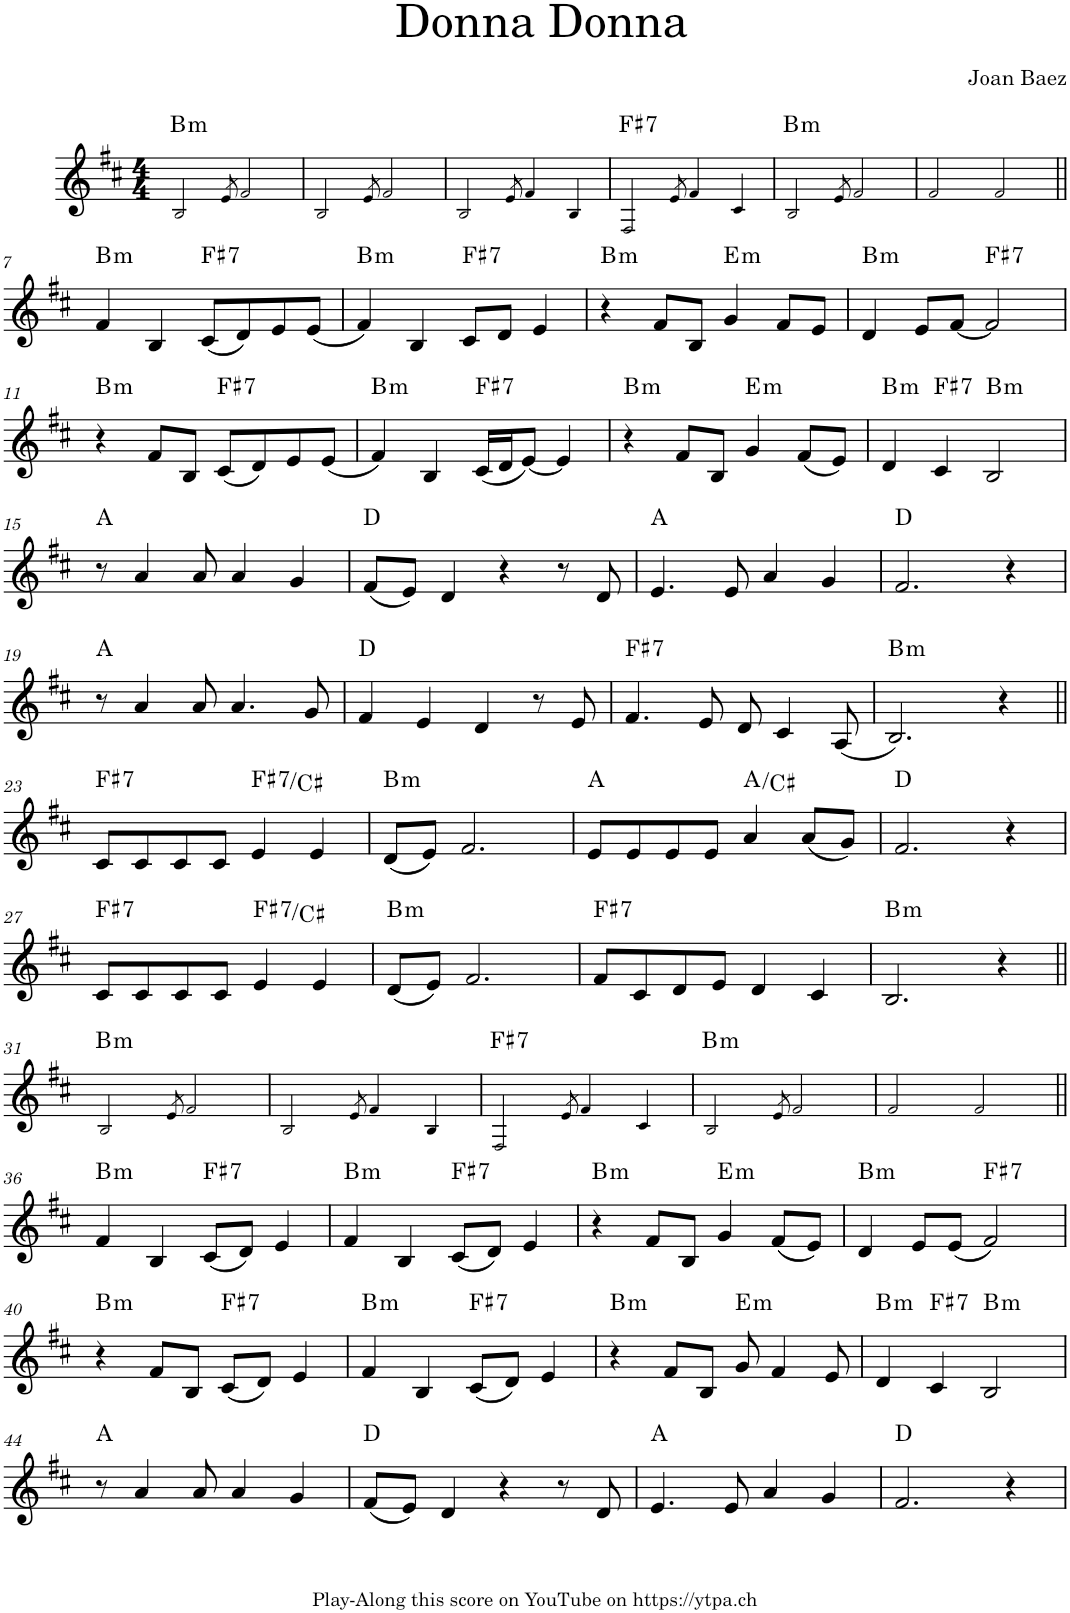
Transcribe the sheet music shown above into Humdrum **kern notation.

**kern	**harte
*part1	*part1
*staff1	*
*I"Piano	*
*I'Pno.	*
*clefG2	*
*k[f#c#]	*
*M4/4	*
=1	=1
!	!LO:H:kt=m
2B!/	B:min
8qe/	.
2f#!/	.
=2	=2
2B!/	.
8qe/	.
2f#!/	.
=3	=3
2B!/	.
8qe/	.
4f#!/	.
4B!/	.
=4	=4
!	!LO:H:kt=7
2F#!/	F#:7
8qe/	.
4f#!/	.
4c#!/	.
=5	=5
!	!LO:H:kt=m
2B!/	B:min
8qe/	.
2f#!/	.
=6	=6
2f#!/	.
2f#!/	.
!!LO:LB:g=z
=7||	=7||
!	!LO:H:kt=m
4f#/	B:min
4B/	.
!	!LO:H:kt=7
(8c#/L	F#:7
8d/)	.
8e/	.
(8e/J	.
=8	=8
!	!LO:H:kt=m
4f#/)	B:min
4B/	.
!	!LO:H:kt=7
8c#/L	F#:7
8d/J	.
4e/	.
=9	=9
!	!LO:H:kt=m
4r	B:min
8f#/L	.
8B/J	.
!	!LO:H:kt=m
4g/	E:min
8f#/L	.
8e/J	.
=10	=10
!	!LO:H:kt=m
4d/	B:min
8e/L	.
[8f#/J	.
!	!LO:H:kt=7
2f#/]	F#:7
!!LO:LB:g=z
=11	=11
!	!LO:H:kt=m
4r	B:min
8f#/L	.
8B/J	.
!	!LO:H:kt=7
(8c#/L	F#:7
8d/)	.
8e/	.
(8e/J	.
=12	=12
!	!LO:H:kt=m
4f#/)	B:min
4B/	.
!	!LO:H:kt=7
(16c#/LL	F#:7
16d/J	.
[8e/J)	.
4e/]	.
=13	=13
!	!LO:H:kt=m
4r	B:min
8f#/L	.
8B/J	.
!	!LO:H:kt=m
4g/	E:min
(8f#/L	.
8e/J)	.
=14	=14
!	!LO:H:kt=m
4d/	B:min
!	!LO:H:kt=7
4c#/	F#:7
!	!LO:H:kt=m
2B/	B:min
!!LO:LB:g=z
=15	=15
8r	A:maj
4a/	.
8a/	.
4a/	.
4g/	.
=16	=16
(8f#/L	D:maj
8e/J)	.
4d/	.
4r	.
8r	.
8d/	.
=17	=17
4.e/	A:maj
8e/	.
4a/	.
4g/	.
=18	=18
2.f#/	D:maj
4r	.
!!LO:LB:g=z
=19	=19
8r	A:maj
4a/	.
8a/	.
4.a/	.
8g/	.
=20	=20
4f#/	D:maj
4e/	.
4d/	.
8r	.
8e/	.
=21	=21
!	!LO:H:kt=7
4.f#/	F#:7
8e/	.
8d/	.
4c#/	.
(8A/	.
=22	=22
!	!LO:H:kt=m
2.B/)	B:min
4r	.
!!LO:LB:g=z
=23||	=23||
!	!LO:H:kt=7
8c#/L	F#:7
8c#/	.
8c#/	.
8c#/J	.
!	!LO:H:kt=7
4e/	F#:7/5
4e/	.
=24	=24
!	!LO:H:kt=m
(8d/L	B:min
8e/J)	.
2.f#/	.
=25	=25
8e/L	A:maj
8e/	.
8e/	.
8e/J	.
4a/	A:maj/3
(8a/L	.
8g/J)	.
=26	=26
2.f#/	D:maj
4r	.
!!LO:LB:g=z
=27	=27
!	!LO:H:kt=7
8c#/L	F#:7
8c#/	.
8c#/	.
8c#/J	.
!	!LO:H:kt=7
4e/	F#:7/5
4e/	.
=28	=28
!	!LO:H:kt=m
(8d/L	B:min
8e/J)	.
2.f#/	.
=29	=29
!	!LO:H:kt=7
8f#/L	F#:7
8c#/	.
8d/	.
8e/J	.
4d/	.
4c#/	.
=30	=30
!	!LO:H:kt=m
2.B/	B:min
4r	.
!!LO:LB:g=z
=31||	=31||
!	!LO:H:kt=m
2B!/	B:min
8qe/	.
2f#!/	.
=32	=32
2B!/	.
8qe/	.
4f#!/	.
4B!/	.
=33	=33
!	!LO:H:kt=7
2F#!/	F#:7
8qe/	.
4f#!/	.
4c#!/	.
=34	=34
!	!LO:H:kt=m
2B!/	B:min
8qe/	.
2f#!/	.
=35	=35
2f#!/	.
2f#!/	.
!!LO:LB:g=z
=36||	=36||
!	!LO:H:kt=m
4f#/	B:min
4B/	.
!	!LO:H:kt=7
(8c#/L	F#:7
8d/J)	.
4e/	.
=37	=37
!	!LO:H:kt=m
4f#/	B:min
4B/	.
!	!LO:H:kt=7
(8c#/L	F#:7
8d/J)	.
4e/	.
=38	=38
!	!LO:H:kt=m
4r	B:min
8f#/L	.
8B/J	.
!	!LO:H:kt=m
4g/	E:min
(8f#/L	.
8e/J)	.
=39	=39
!	!LO:H:kt=m
4d/	B:min
8e/L	.
(8e/J	.
!	!LO:H:kt=7
2f#/)	F#:7
!!LO:LB:g=z
=40	=40
!	!LO:H:kt=m
4r	B:min
8f#/L	.
8B/J	.
!	!LO:H:kt=7
(8c#/L	F#:7
8d/J)	.
4e/	.
=41	=41
!	!LO:H:kt=m
4f#/	B:min
4B/	.
!	!LO:H:kt=7
(8c#/L	F#:7
8d/J)	.
4e/	.
=42	=42
!	!LO:H:kt=m
4r	B:min
8f#/L	.
8B/J	.
!	!LO:H:kt=m
8g/	E:min
4f#/	.
8e/	.
=43	=43
!	!LO:H:kt=m
4d/	B:min
!	!LO:H:kt=7
4c#/	F#:7
!	!LO:H:kt=m
2B/	B:min
!!LO:LB:g=z
=44	=44
8r	A:maj
4a/	.
8a/	.
4a/	.
4g/	.
=45	=45
(8f#/L	D:maj
8e/J)	.
4d/	.
4r	.
8r	.
8d/	.
=46	=46
4.e/	A:maj
8e/	.
4a/	.
4g/	.
=47	=47
2.f#/	D:maj
4r	.
=	=
*-	*-
